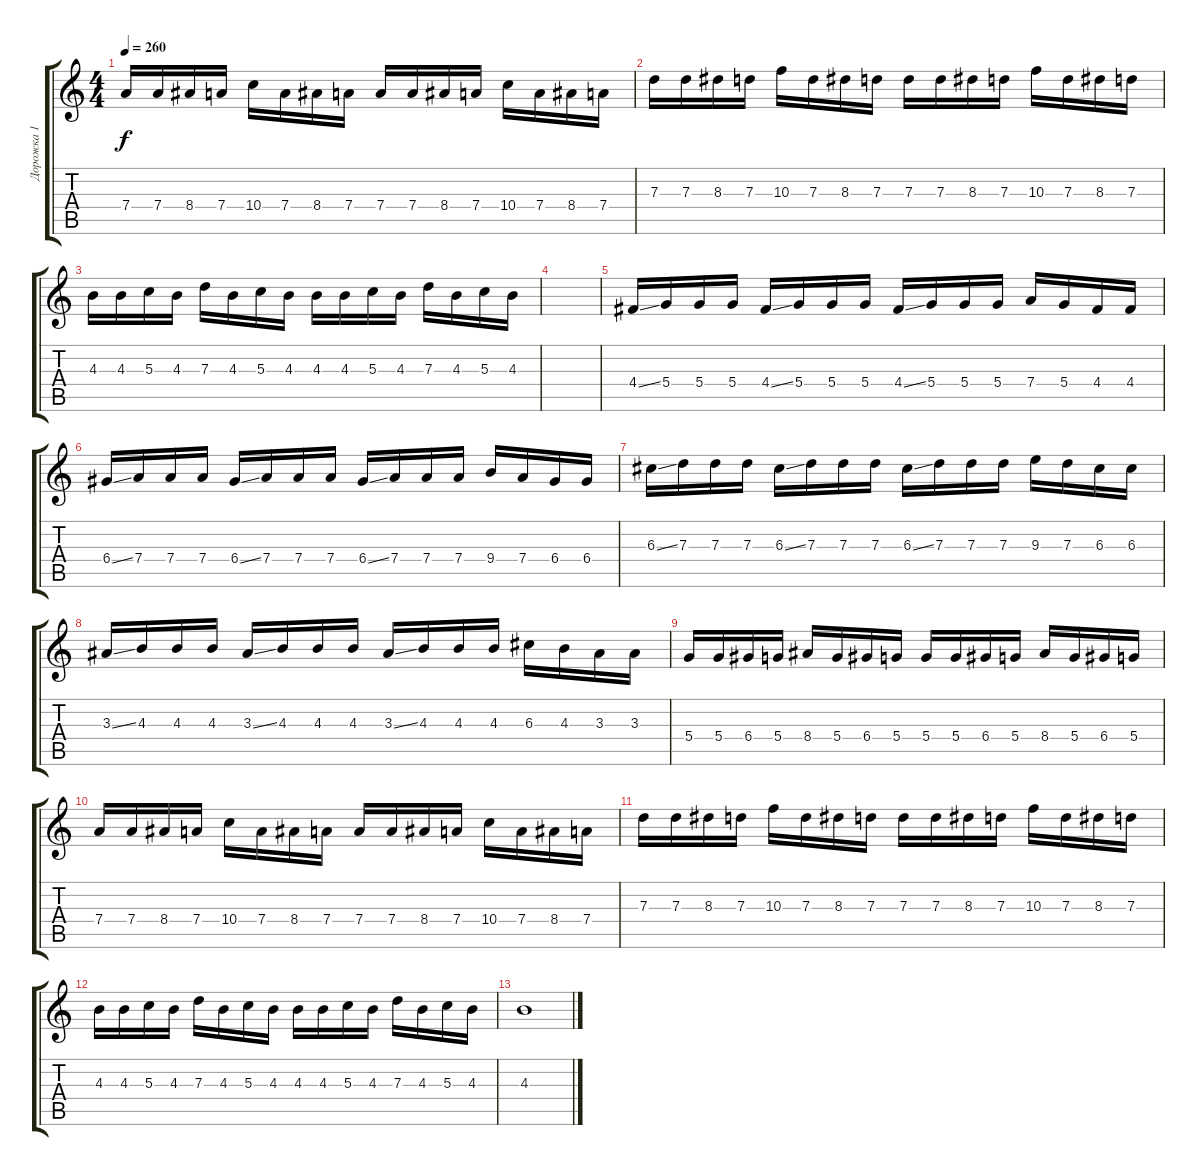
\track ("Дорожка 1" "Дорожка 1") {instrument overdrivenguitar}
\staff {score tabs}
\tuning (E4 B3 G3 D3 A2 E2) {hide}
\ts (4 4)
\tempo 260
\clef g2
\ks c
7.4.16{dy f} 7.4.16 8.4.16 7.4.16 10.4.16 7.4.16 8.4.16 7.4.16 7.4.16 7.4.16 8.4.16 7.4.16 10.4.16 7.4.16 8.4.16 7.4.16 |
7.3.16 7.3.16 8.3.16 7.3.16 10.3.16 7.3.16 8.3.16 7.3.16 7.3.16 7.3.16 8.3.16 7.3.16 10.3.16 7.3.16 8.3.16 7.3.16 |
4.3.16 4.3.16 5.3.16 4.3.16 7.3.16 4.3.16 5.3.16 4.3.16 4.3.16 4.3.16 5.3.16 4.3.16 7.3.16 4.3.16 5.3.16 4.3.16 |
|
4.4{ss}.16 5.4.16 5.4.16 5.4.16 4.4{ss}.16 5.4.16 5.4.16 5.4.16 4.4{ss}.16 5.4.16 5.4.16 5.4.16 7.4.16 5.4.16 4.4.16 4.4.16 |
6.4{ss}.16 7.4.16 7.4.16 7.4.16 6.4{ss}.16 7.4.16 7.4.16 7.4.16 6.4{ss}.16 7.4.16 7.4.16 7.4.16 9.4.16 7.4.16 6.4.16 6.4.16 |
6.3{ss}.16 7.3.16 7.3.16 7.3.16 6.3{ss}.16 7.3.16 7.3.16 7.3.16 6.3{ss}.16 7.3.16 7.3.16 7.3.16 9.3.16 7.3.16 6.3.16 6.3.16 |
3.3{ss}.16 4.3.16 4.3.16 4.3.16 3.3{ss}.16 4.3.16 4.3.16 4.3.16 3.3{ss}.16 4.3.16 4.3.16 4.3.16 6.3.16 4.3.16 3.3.16 3.3.16 |
5.4.16 5.4.16 6.4.16 5.4.16 8.4.16 5.4.16 6.4.16 5.4.16 5.4.16 5.4.16 6.4.16 5.4.16 8.4.16 5.4.16 6.4.16 5.4.16 |
7.4.16 7.4.16 8.4.16 7.4.16 10.4.16 7.4.16 8.4.16 7.4.16 7.4.16 7.4.16 8.4.16 7.4.16 10.4.16 7.4.16 8.4.16 7.4.16 |
7.3.16 7.3.16 8.3.16 7.3.16 10.3.16 7.3.16 8.3.16 7.3.16 7.3.16 7.3.16 8.3.16 7.3.16 10.3.16 7.3.16 8.3.16 7.3.16 |
4.3.16 4.3.16 5.3.16 4.3.16 7.3.16 4.3.16 5.3.16 4.3.16 4.3.16 4.3.16 5.3.16 4.3.16 7.3.16 4.3.16 5.3.16 4.3.16 |
4.3.1
